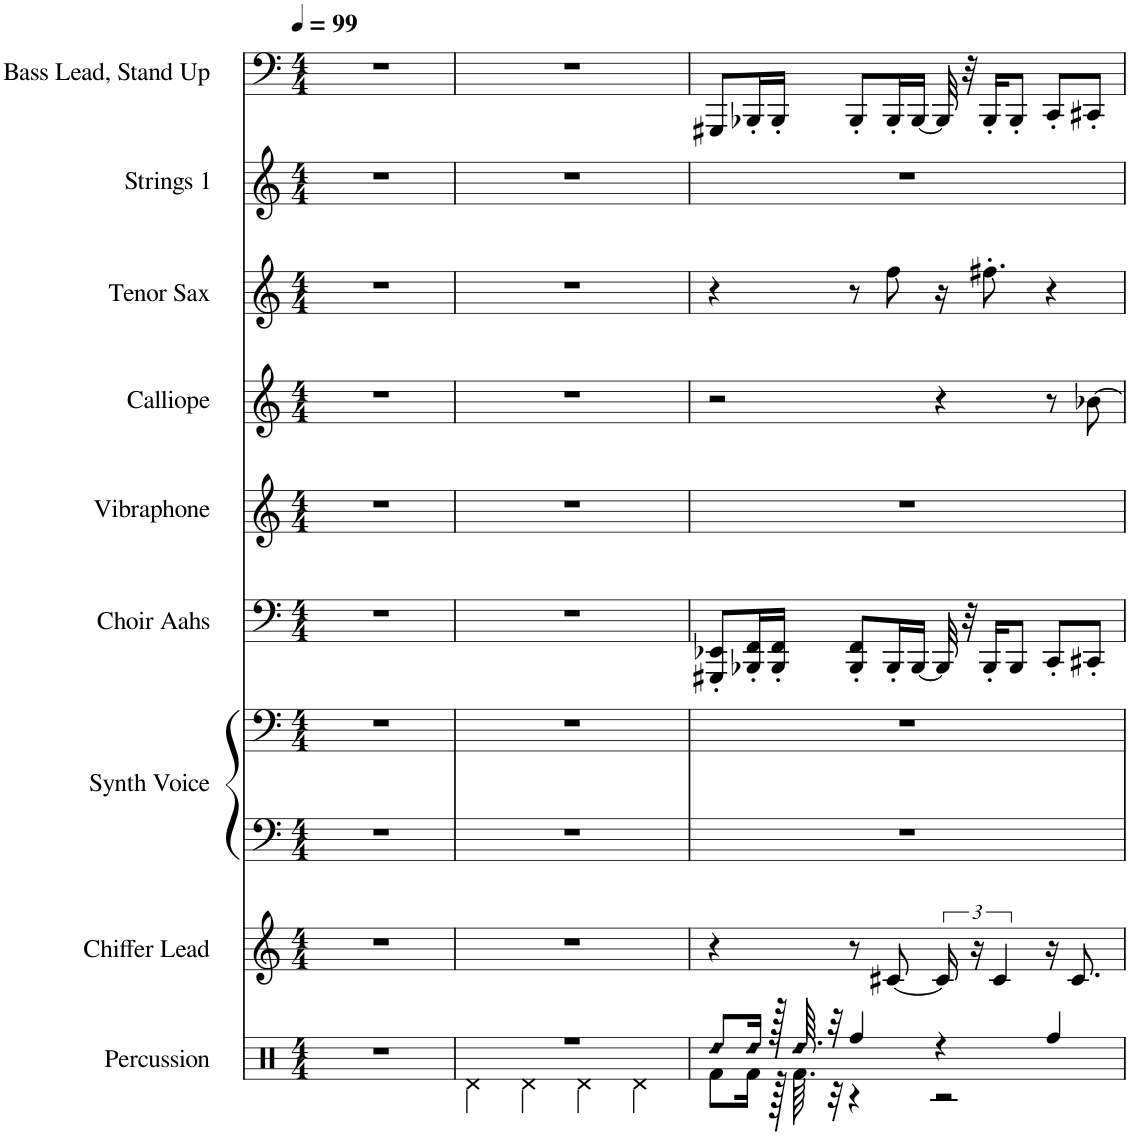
**kern	**kern	**kern	**kern	**kern	**kern	**kern	**kern	**kern	**kern
*part9	*part8	*part7	*part7	*part6	*part5	*part4	*part3	*part2	*part1
*staff10	*staff9	*staff8	*staff7	*staff6	*staff5	*staff4	*staff3	*staff2	*staff1
*I"Percussion	*I"Chiffer Lead	*I"Synth Voice	*	*I"Choir Aahs	*I"Vibraphone	*I"Calliope	*I"Tenor Sax	*I"Strings 1	*I"Bass Lead, Stand Up
*	*	*I'V	*	*I'Ch	*I'Vbp	*	*I'T Sax	*I'Str	*
*clefX	*clefG2	*clefF4	*clefF4	*clefF4	*clefG2	*clefG2	*clefG2	*clefG2	*clefF4
*	*	*	*	*	*	*	*Trd8c14	*	*
*k[]	*k[]	*k[]	*k[]	*k[]	*k[]	*k[]	*k[]	*k[]	*k[]
*M4/4	*M4/4	*M4/4	*M4/4	*M4/4	*M4/4	*M4/4	*M4/4	*M4/4	*M4/4
*MM99	*MM99	*MM99	*MM99	*MM99	*MM99	*MM99	*MM99	*MM99	*MM99
=1	=1	=1	=1	=1	=1	=1	=1	=1	=1
1r	1r	1r	1r	1r	1r	1r	1r	1r	1r
=2	=2	=2	=2	=2	=2	=2	=2	=2	=2
*^	*	*	*	*	*	*	*	*	*
1r	4Rd\	1r	1r	1r	1r	1r	1r	1r	1r	1r
.	4Rd\	.	.	.	.	.	.	.	.	.
.	4Rd\	.	.	.	.	.	.	.	.	.
.	4Rd\	.	.	.	.	.	.	.	.	.
=3	=3	=3	=3	=3	=3	=3	=3	=3	=3	=3
!LO:N:head=diamond	!	!	!	!	!	!	!	!	!	!
8Rdd/L	8Rf\L	4r	1r	1r	8GGG#X/' 8EE-X/'L	1r	2r	4r	1r	8GGG#X/L
!LO:N:head=diamond	!	!	!	!	!	!	!	!	!	!
16Rdd/Jk	16Rf\Jk	.	.	.	16BBB-X/' 16FF/'L	.	.	.	.	16BBB-X'/L
128r	128r	.	.	.	16BBB-/' 16FF/'JJ	.	.	.	.	16BBB-'/JJ
!LO:N:head=diamond	!	!	!	!	!	!	!	!	!	!
64.Rdd/	64.Rf\	.	.	.	.	.	.	.	.	.
32r	32r	.	.	.	.	.	.	.	.	.
4Rff/	4r	8r	.	.	8BBB-/' 8FF/'L	.	.	8r	.	8BBB-'/L
.	.	[8c#X/	.	.	16BBB-'/L	.	.	8ff\	.	16BBB-'/L
.	.	.	.	.	[16BBB-/JJ	.	.	.	.	[16BBB-/JJ
4r	2r	24c#/]	.	.	32BBB-/]	.	4r	16r	.	32BBB-/]
.	.	.	.	.	32r	.	.	.	.	32r
.	.	24r	.	.	.	.	.	.	.	.
.	.	.	.	.	16BBB-'/KL	.	.	8.ff#X'\	.	16BBB-'/KL
.	.	6c#/	.	.	.	.	.	.	.	.
.	.	.	.	.	8BBB-/J	.	.	.	.	8BBB-'/J
4Rff/	.	16r	.	.	8CC'/L	.	8r	4r	.	8CC'/L
.	.	8.c#/	.	.	.	.	.	.	.	.
.	.	.	.	.	8CC#X'/J	.	[8b-X\	.	.	8CC#X'/J
*v	*v	*	*	*	*	*	*	*	*	*
=	=	=	=	=	=	=	=	=	=
*-	*-	*-	*-	*-	*-	*-	*-	*-	*-
